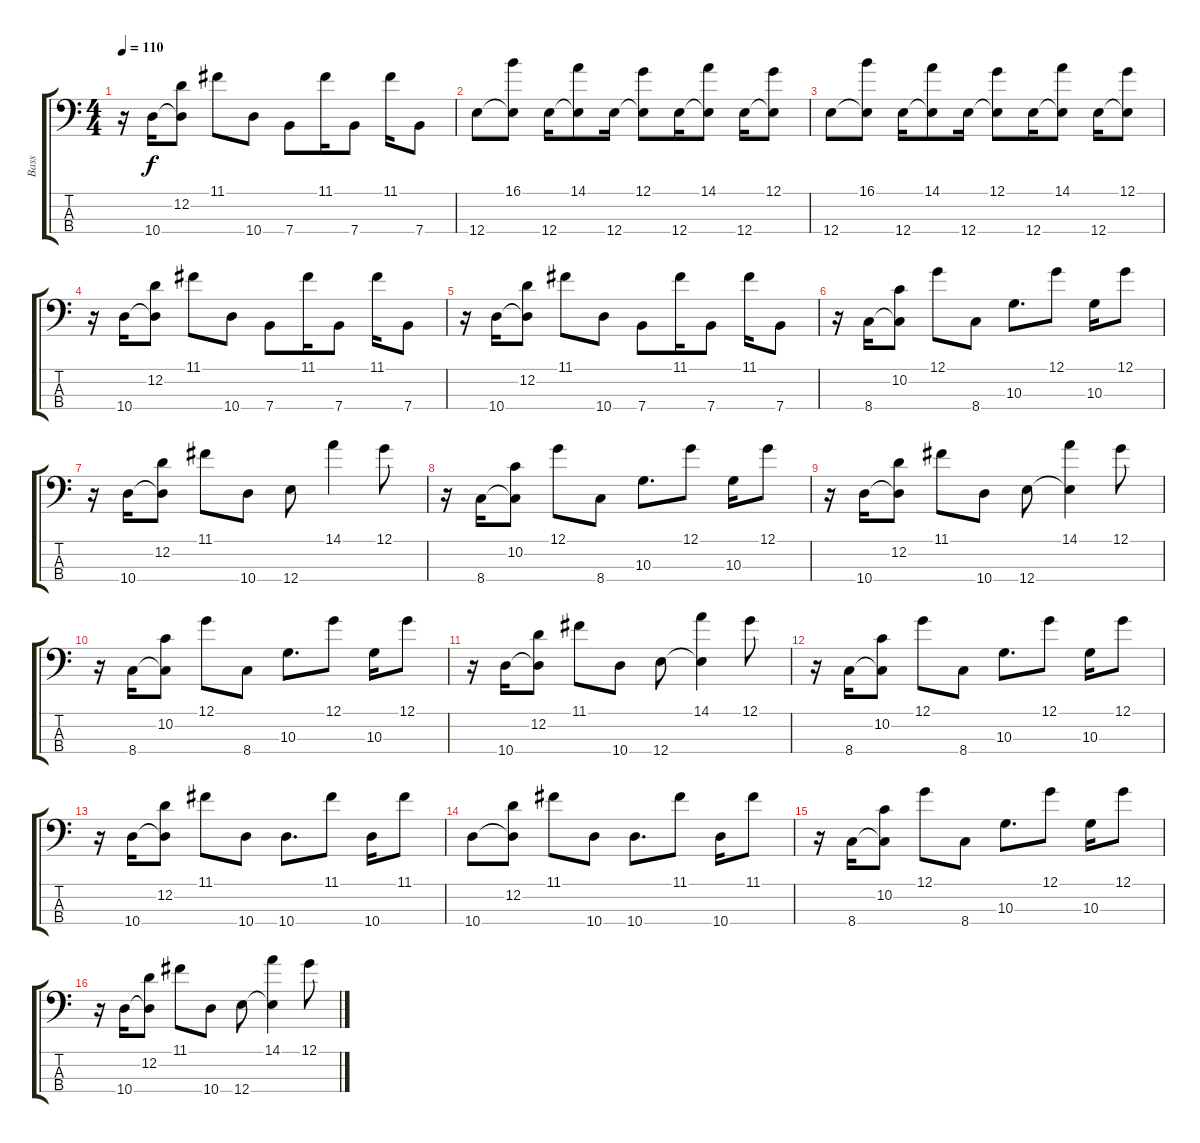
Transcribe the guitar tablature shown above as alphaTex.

\track ("Bass" "Bass") {solo instrument electricbassfinger}
\staff {score tabs}
\tuning (G2 D2 A1 E1) {hide}
\ts (4 4)
\tempo 110
\clef f4
\ks c
r.16{dy f} 10.4.16 (12.2 10.4{t}).8 11.1.8 10.4.8 7.4.8 11.1.16 7.4.8 11.1.16 7.4.8 |
12.4.8 (16.1 12.4{t}).8 12.4.16 (14.1 12.4{t}).8 12.4.16 (12.1 12.4{t}).8 12.4.16 (14.1 12.4{t}).8 12.4.16 (12.1 12.4{t}).8 |
12.4.8 (16.1 12.4{t}).8 12.4.16 (14.1 12.4{t}).8 12.4.16 (12.1 12.4{t}).8 12.4.16 (14.1 12.4{t}).8 12.4.16 (12.1 12.4{t}).8 |
r.16 10.4.16 (12.2 10.4{t}).8 11.1.8 10.4.8 7.4.8 11.1.16 7.4.8 11.1.16 7.4.8 |
r.16 10.4.16 (12.2 10.4{t}).8 11.1.8 10.4.8 7.4.8 11.1.16 7.4.8 11.1.16 7.4.8 |
r.16 8.4.16 (10.2 8.4{t}).8 12.1.8 8.4.8 10.3.8{d} 12.1.8 10.3.16 12.1.8 |
r.16 10.4.16 (12.2 10.4{t}).8 11.1.8 10.4.8 12.4.8 14.1.4 12.1.8 |
r.16 8.4.16 (10.2 8.4{t}).8 12.1.8 8.4.8 10.3.8{d} 12.1.8 10.3.16 12.1.8 |
r.16 10.4.16 (12.2 10.4{t}).8 11.1.8 10.4.8 12.4.8 (14.1 12.4{t}).4 12.1.8 |
r.16 8.4.16 (10.2 8.4{t}).8 12.1.8 8.4.8 10.3.8{d} 12.1.8 10.3.16 12.1.8 |
r.16 10.4.16 (12.2 10.4{t}).8 11.1.8 10.4.8 12.4.8 (14.1 12.4{t}).4 12.1.8 |
r.16 8.4.16 (10.2 8.4{t}).8 12.1.8 8.4.8 10.3.8{d} 12.1.8 10.3.16 12.1.8 |
r.16 10.4.16 (12.2 10.4{t}).8 11.1.8 10.4.8 10.4.8{d} 11.1.8 10.4.16 11.1.8 |
10.4.8 (12.2 10.4{t}).8 11.1.8 10.4.8 10.4.8{d} 11.1.8 10.4.16 11.1.8 |
r.16 8.4.16 (10.2 8.4{t}).8 12.1.8 8.4.8 10.3.8{d} 12.1.8 10.3.16 12.1.8 |
r.16 10.4.16 (12.2 10.4{t}).8 11.1.8 10.4.8 12.4.8 (14.1 12.4{t}).4 12.1.8
